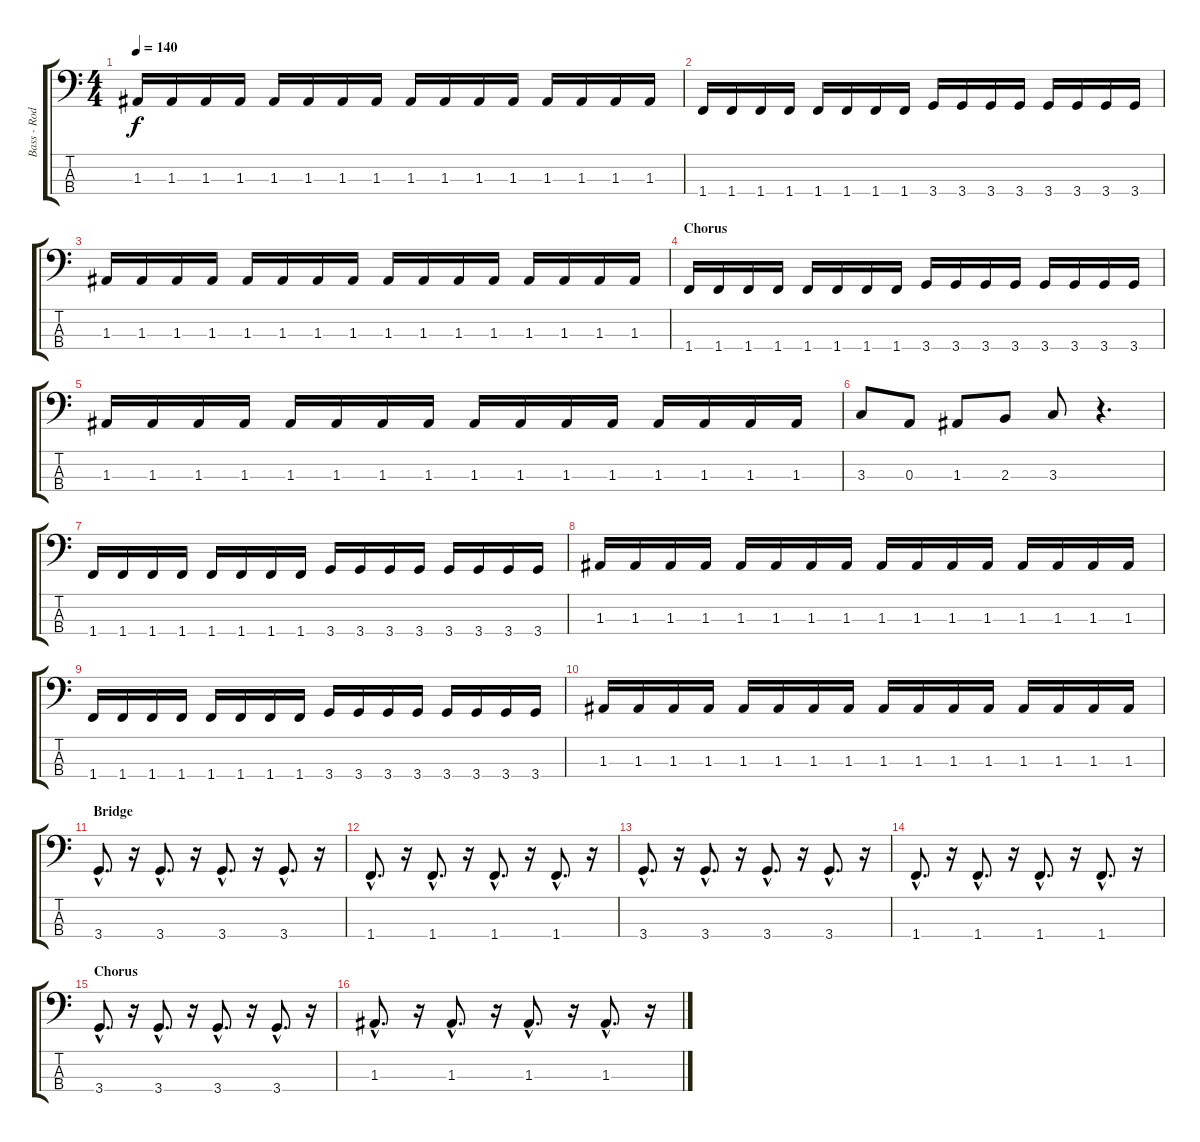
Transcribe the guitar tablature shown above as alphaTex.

\track ("Bass - Rod" "Bass - Rod") {instrument electricbasspick}
\staff {score tabs}
\tuning (G2 D2 A1 E1) {hide}
\ts (4 4)
\tempo 140
\clef f4
\ks c
1.3.16{dy f} 1.3.16 1.3.16 1.3.16 1.3.16 1.3.16 1.3.16 1.3.16 1.3.16 1.3.16 1.3.16 1.3.16 1.3.16 1.3.16 1.3.16 1.3.16 |
1.4.16 1.4.16 1.4.16 1.4.16 1.4.16 1.4.16 1.4.16 1.4.16 3.4.16 3.4.16 3.4.16 3.4.16 3.4.16 3.4.16 3.4.16 3.4.16 |
1.3.16 1.3.16 1.3.16 1.3.16 1.3.16 1.3.16 1.3.16 1.3.16 1.3.16 1.3.16 1.3.16 1.3.16 1.3.16 1.3.16 1.3.16 1.3.16 |
\section ("" "Chorus")
1.4.16 1.4.16 1.4.16 1.4.16 1.4.16 1.4.16 1.4.16 1.4.16 3.4.16 3.4.16 3.4.16 3.4.16 3.4.16 3.4.16 3.4.16 3.4.16 |
1.3.16 1.3.16 1.3.16 1.3.16 1.3.16 1.3.16 1.3.16 1.3.16 1.3.16 1.3.16 1.3.16 1.3.16 1.3.16 1.3.16 1.3.16 1.3.16 |
3.3.8 0.3.8 1.3.8 2.3.8 3.3.8 r.4{d} |
1.4.16 1.4.16 1.4.16 1.4.16 1.4.16 1.4.16 1.4.16 1.4.16 3.4.16 3.4.16 3.4.16 3.4.16 3.4.16 3.4.16 3.4.16 3.4.16 |
1.3.16 1.3.16 1.3.16 1.3.16 1.3.16 1.3.16 1.3.16 1.3.16 1.3.16 1.3.16 1.3.16 1.3.16 1.3.16 1.3.16 1.3.16 1.3.16 |
1.4.16 1.4.16 1.4.16 1.4.16 1.4.16 1.4.16 1.4.16 1.4.16 3.4.16 3.4.16 3.4.16 3.4.16 3.4.16 3.4.16 3.4.16 3.4.16 |
1.3.16 1.3.16 1.3.16 1.3.16 1.3.16 1.3.16 1.3.16 1.3.16 1.3.16 1.3.16 1.3.16 1.3.16 1.3.16 1.3.16 1.3.16 1.3.16 |
\section ("" "Bridge")
3.4{hac}.8{d} r.16 3.4{hac}.8{d} r.16 3.4{hac}.8{d} r.16 3.4{hac}.8{d} r.16 |
1.4{hac}.8{d} r.16 1.4{hac}.8{d} r.16 1.4{hac}.8{d} r.16 1.4{hac}.8{d} r.16 |
3.4{hac}.8{d} r.16 3.4{hac}.8{d} r.16 3.4{hac}.8{d} r.16 3.4{hac}.8{d} r.16 |
1.4{hac}.8{d} r.16 1.4{hac}.8{d} r.16 1.4{hac}.8{d} r.16 1.4{hac}.8{d} r.16 |
\section ("" "Chorus")
3.4{hac}.8{d} r.16 3.4{hac}.8{d} r.16 3.4{hac}.8{d} r.16 3.4{hac}.8{d} r.16 |
1.3{hac}.8{d} r.16 1.3{hac}.8{d} r.16 1.3{hac}.8{d} r.16 1.3{hac}.8{d} r.16
